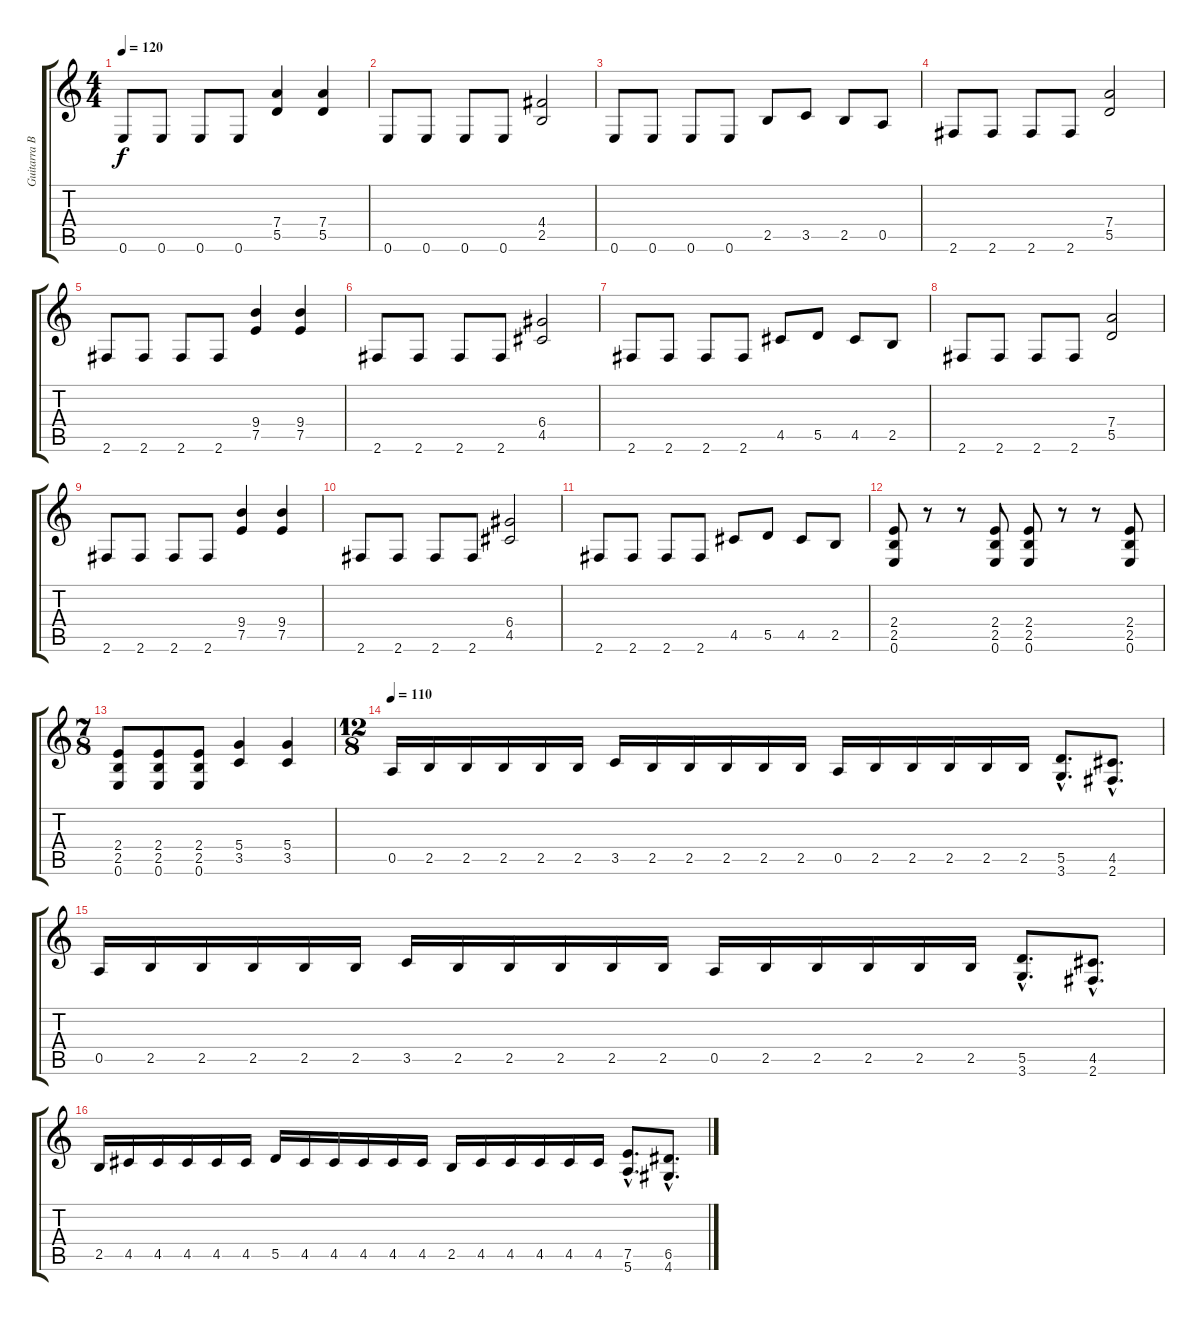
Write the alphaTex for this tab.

\track ("Guitarra Base" "Guitarra B") {instrument distortionguitar}
\staff {score tabs}
\tuning (E4 B3 G3 D3 A2 E2) {hide}
\ts (4 4)
\tempo 120
\clef g2
\ks c
0.6.8{dy f} 0.6.8 0.6.8 0.6.8 (7.4 5.5).4 (7.4 5.5).4 |
0.6.8 0.6.8 0.6.8 0.6.8 (4.4 2.5).2 |
0.6.8 0.6.8 0.6.8 0.6.8 2.5.8 3.5.8 2.5.8 0.5.8 |
2.6.8 2.6.8 2.6.8 2.6.8 (7.4 5.5).2 |
2.6.8 2.6.8 2.6.8 2.6.8 (9.4 7.5).4 (9.4 7.5).4 |
2.6.8 2.6.8 2.6.8 2.6.8 (6.4 4.5).2 |
2.6.8 2.6.8 2.6.8 2.6.8 4.5.8 5.5.8 4.5.8 2.5.8 |
2.6.8 2.6.8 2.6.8 2.6.8 (7.4 5.5).2 |
2.6.8 2.6.8 2.6.8 2.6.8 (9.4 7.5).4 (9.4 7.5).4 |
2.6.8 2.6.8 2.6.8 2.6.8 (6.4 4.5).2 |
2.6.8 2.6.8 2.6.8 2.6.8 4.5.8 5.5.8 4.5.8 2.5.8 |
(2.4 2.5 0.6).8 r.8 r.8 (2.4 2.5 0.6).8 (2.4 2.5 0.6).8 r.8 r.8 (2.4 2.5 0.6).8 |
\ts (7 8)
(2.4 2.5 0.6).8 (2.4 2.5 0.6).8 (2.4 2.5 0.6).8 (5.4 3.5).4 (5.4 3.5).4 |
\ts (12 8)
\tempo 110
0.5.16 2.5.16 2.5.16 2.5.16 2.5.16 2.5.16 3.5.16 2.5.16 2.5.16 2.5.16 2.5.16 2.5.16 0.5.16 2.5.16 2.5.16 2.5.16 2.5.16 2.5.16 (5.5{hac} 3.6{hac}).8{d} (4.5{hac} 2.6{hac}).8{d} |
0.5.16 2.5.16 2.5.16 2.5.16 2.5.16 2.5.16 3.5.16 2.5.16 2.5.16 2.5.16 2.5.16 2.5.16 0.5.16 2.5.16 2.5.16 2.5.16 2.5.16 2.5.16 (5.5{hac} 3.6{hac}).8{d} (4.5{hac} 2.6{hac}).8{d} |
2.5.16 4.5.16 4.5.16 4.5.16 4.5.16 4.5.16 5.5.16 4.5.16 4.5.16 4.5.16 4.5.16 4.5.16 2.5.16 4.5.16 4.5.16 4.5.16 4.5.16 4.5.16 (7.5{hac} 5.6{hac}).8{d} (6.5{hac} 4.6{hac}).8{d}
